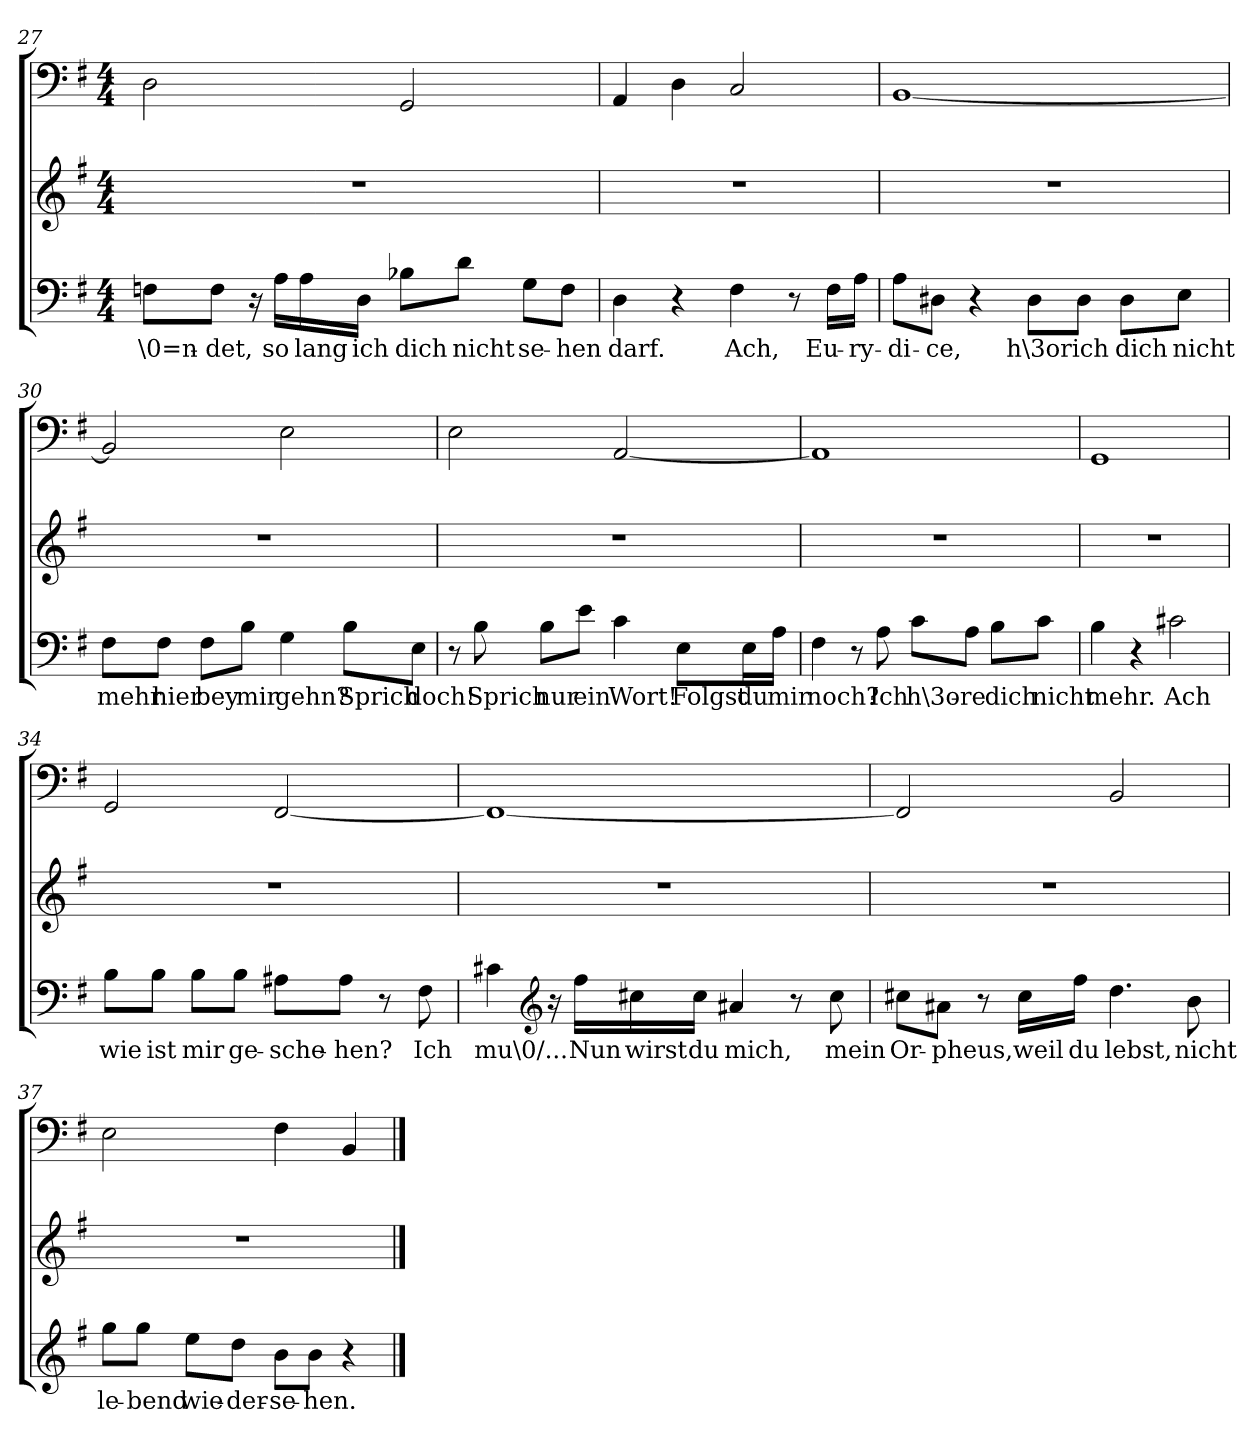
**kern	**text	**kern	**kern
*part3	*part3	*part2	*part1
*staff3	*staff3	*staff2	*staff1
*clefF4	*	*clefG2	*clefF4
*k[f#]	*	*k[f#]	*k[f#]
*G:	*	*G:	*G:
*M4/4	*	*M4/4	*M4/4
=27	=27	=27	=27
8Fn\L	-\0=n-	1r	2D\
8F\J	-det,	.	.
16r	.	.	.
16A\LL	so	.	.
16A\	lang	.	.
16D\JJ	ich	.	.
8B-X\L	dich	.	2GG/
8d\J	nicht	.	.
8G\L	se-	.	.
8F\J	-hen	.	.
=28	=28	=28	=28
4D\	darf.	1r	4AA/
4r	.	.	4D\
4F#\	Ach,	.	2C/
8r	.	.	.
16F#\LL	Eu-	.	.
16A\JJ	-ry-	.	.
=29	=29	=29	=29
8A\L	-di-	1r	[1BB/
8D#X\J	-ce,	.	.
4r	.	.	.
8D#\L	h\3or	.	.
8D#\J	ich	.	.
8D#\L	dich	.	.
8E\J	nicht	.	.
=30	=30	=30	=30
8F#\L	mehr	1r	2BB/]
8F#\J	hier	.	.
8F#\L	bey	.	.
8B\J	mir	.	.
4G\	gehn?	.	2E\
8B\L	Sprich	.	.
8E\J	doch!	.	.
=31	=31	=31	=31
8r	.	1r	2E\
8B\	Sprich	.	.
8B\L	nur	.	.
8e\J	ein	.	.
4c\	Wort!	.	[2AA/
8E\L	Folgst	.	.
16E\L	du	.	.
16A\JJ	mir	.	.
=32	=32	=32	=32
4F#\	noch?	1r	1AA/]
8r	.	.	.
8A\	Ich	.	.
8c\L	h\3o-	.	.
8A\J	-re	.	.
8B\L	dich	.	.
8c\J	nicht	.	.
=33	=33	=33	=33
4B\	mehr.	1r	1GG/
4r	.	.	.
2c#X\	Ach	.	.
=34	=34	=34	=34
8B\L	wie	1r	2GG/
8B\J	ist	.	.
8B\L	mir	.	.
8B\J	ge-	.	.
8A#X\L	-sche-	.	[2FF#/
8A#\J	-hen?	.	.
8r	.	.	.
8F#\	Ich	.	.
=35	=35	=35	=35
4c#X\	mu\0/...	1r	1FF#/_
*clefG2	*	*	*
16r	.	.	.
16ff#\LL	Nun	.	.
16cc#X\	wirst	.	.
16cc#\JJ	du	.	.
4a#X/	mich,	.	.
8r	.	.	.
8cc#\	mein	.	.
=36	=36	=36	=36
8cc#X\L	Or-	1r	2FF#/]
8a#X\J	-pheus,	.	.
8r	.	.	.
16cc#\LL	weil	.	.
16ff#\JJ	du	.	.
4.dd\	lebst,	.	2BB/
8b\	nicht	.	.
=37	=37	=37	=37
8gg\L	le-	1r	2E\
8gg\J	-bend	.	.
8ee\L	wie-	.	.
8dd\J	-der-	.	.
8b\L	-se-	.	4F#\
8b\J	-hen.	.	.
4r	.	.	4BB/
==	==	==	==
*-	*-	*-	*-
